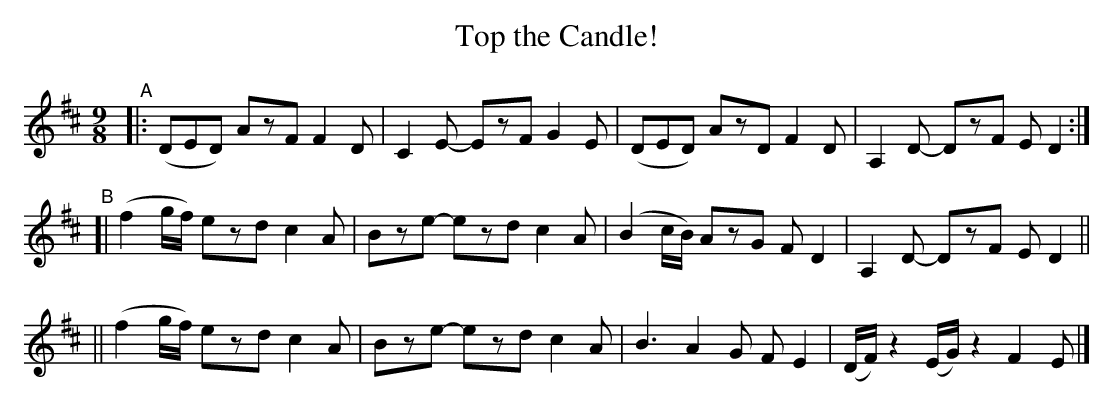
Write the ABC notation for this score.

X:1
T: Top the Candle!
M: 9/8
L: 1/8
K: D
"^A"\
|: (DED) AzF F2D | C2E- EzF G2E | (DED) AzD F2D | A,2D- DzF ED2 :|
"^B"\
[| (f2g/f/) ezd c2A | Bze- ezd c2A | (B2c/B/) AzG FD2 | A,2D- DzF ED2 ||
|| (f2g/f/) ezd c2A | Bze- ezd c2A | B3 A2G FE2 | (D/F/)z2 (E/G/)z2 F2E |]
